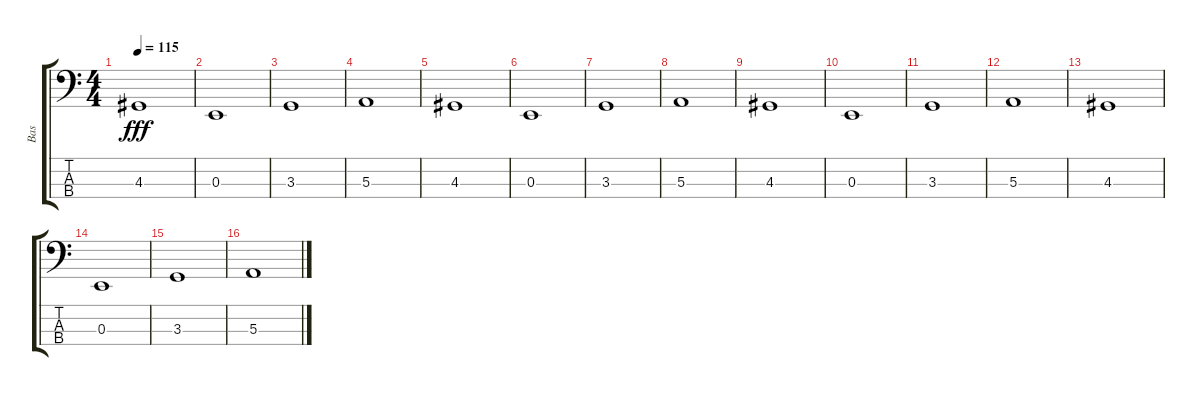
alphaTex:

\track ("Bas" "Bas") {instrument electricbassfinger}
\staff {score tabs}
\tuning (D2 A1 E1 B0) {hide}
\ts (4 4)
\tempo 115
\clef f4
\ks c
4.3.1{dy fff} |
0.3.1 |
3.3.1 |
5.3.1 |
4.3.1 |
0.3.1 |
3.3.1 |
5.3.1 |
4.3.1 |
0.3.1 |
3.3.1 |
5.3.1 |
4.3.1 |
0.3.1 |
3.3.1 |
5.3.1
